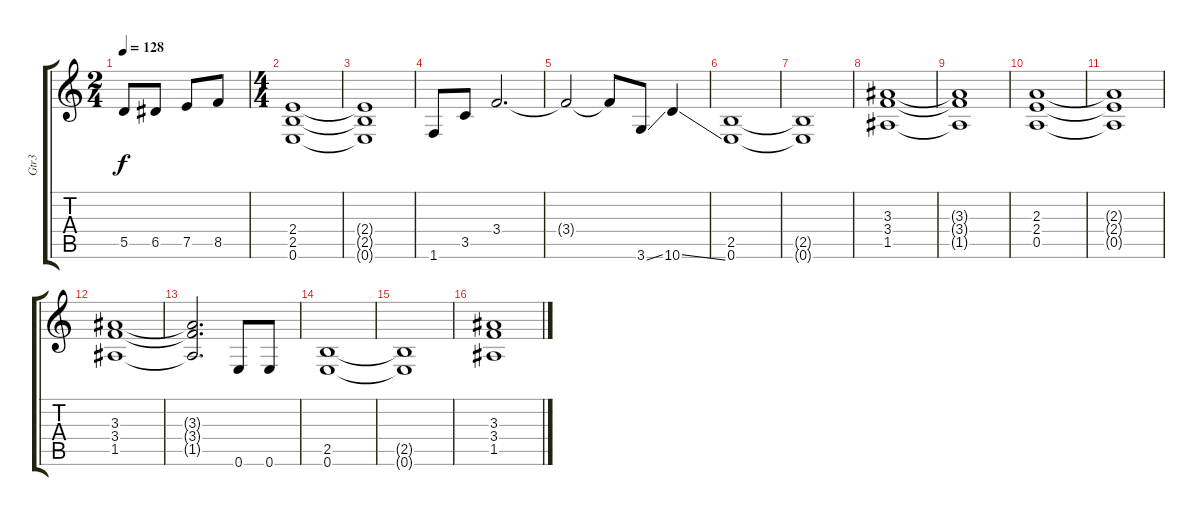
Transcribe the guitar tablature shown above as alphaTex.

\track ("Gtr3" "Gtr3") {instrument distortionguitar}
\staff {score tabs}
\tuning (E4 B3 G3 D3 A2 E2) {hide}
\ts (2 4)
\tempo 128
\clef g2
\ks c
5.5.8{dy f} 6.5.8 7.5.8 8.5.8 |
\ts (4 4)
(2.4 2.5 0.6).1 |
(2.4{t} 2.5{t} 0.6{t}).1 |
1.6.8 3.5.8 3.4.2{d} |
3.4{t}.2 3.4{t}.8 3.6{ss}.8 10.6{ss}.4 |
(2.5 0.6).1 |
(2.5{t} 0.6{t}).1 |
(3.3 3.4 1.5).1 |
(3.3{t} 3.4{t} 1.5{t}).1 |
(2.3 2.4 0.5).1 |
(2.3{t} 2.4{t} 0.5{t}).1 |
(3.3 3.4 1.5).1 |
(3.3{t} 3.4{t} 1.5{t}).2{d} 0.6.8 0.6.8 |
(2.5 0.6).1 |
(2.5{t} 0.6{t}).1 |
(3.3 3.4 1.5).1
